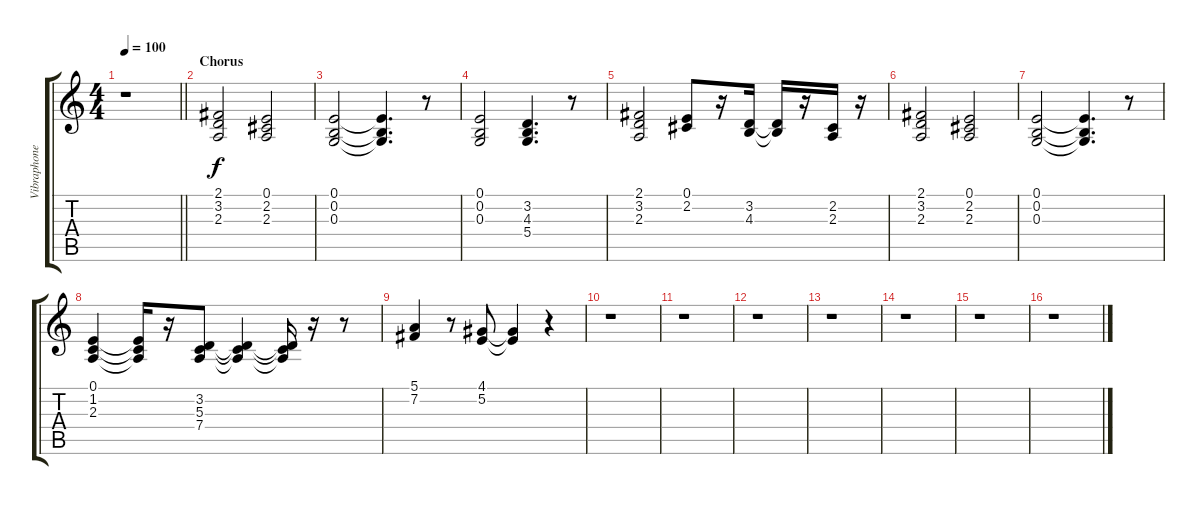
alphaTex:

\track ("Vibraphone" "Vibraphone") {instrument vibraphone}
\staff {score tabs}
\tuning (E4 B3 G3 D3 A2 E2) {hide}
\ts (4 4)
\tempo 100
\clef g2
\barLineRight lightlight
\ks c
r.1{dy f} |
\section ("" "Chorus")
(2.1 3.2 2.3).2 (0.1 2.2 2.3).2 |
(0.1 0.2 0.3).2 (0.1{t} 0.2{t} 0.3{t}).4{d} r.8 |
(0.1 0.2 0.3).2 (3.2 4.3 5.4).4{d} r.8 |
(2.1 3.2 2.3).2 (0.1 2.2).8 r.16 (3.2 4.3).16 (3.2{t} 4.3{t}).16 r.16 (2.2 2.3).16 r.16 |
(2.1 3.2 2.3).2 (0.1 2.2 2.3).2 |
(0.1 0.2 0.3).2 (0.1{t} 0.2{t} 0.3{t}).4{d} r.8 |
(0.1 1.2 2.3).4 (0.1{t} 1.2{t} 2.3{t}).16 r.16 (3.2 5.3 7.4).8 (3.2{t} 5.3{t} 7.4{t}).4 (3.2{t} 5.3{t} 7.4{t}).16 r.16 r.8 |
(5.1 7.2).4 r.8 (4.1 5.2).8 (4.1{t} 5.2{t}).4 r.4 |
r.1 |
r.1 |
r.1 |
r.1 |
r.1 |
r.1 |
r.1
